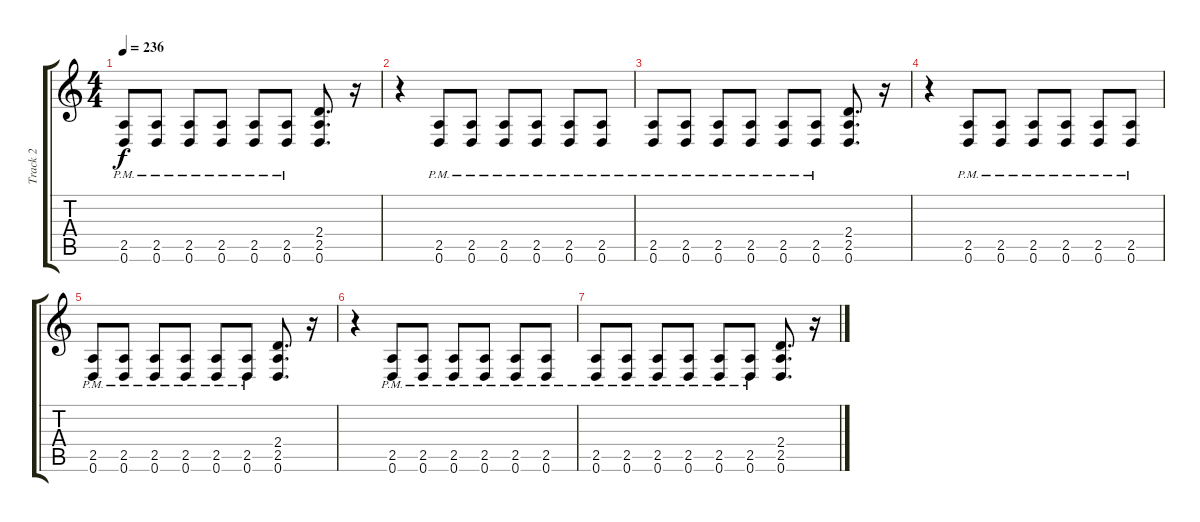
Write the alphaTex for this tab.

\track ("Track 2" "Track 2") {instrument distortionguitar}
\staff {score tabs}
\tuning (D4 A3 F3 C3 G2 D2) {hide}
\ts (4 4)
\tempo 236
\clef g2
\ks c
(2.5{pm} 0.6{pm}).8{dy f} (2.5{pm} 0.6{pm}).8 (2.5{pm} 0.6{pm}).8 (2.5{pm} 0.6{pm}).8 (2.5{pm} 0.6{pm}).8 (2.5{pm} 0.6{pm}).8 (2.4 2.5 0.6).8{d} r.16 |
r.4 (2.5{pm} 0.6{pm}).8 (2.5{pm} 0.6{pm}).8 (2.5{pm} 0.6{pm}).8 (2.5{pm} 0.6{pm}).8 (2.5{pm} 0.6{pm}).8 (2.5{pm} 0.6{pm}).8 |
(2.5{pm} 0.6{pm}).8 (2.5{pm} 0.6{pm}).8 (2.5{pm} 0.6{pm}).8 (2.5{pm} 0.6{pm}).8 (2.5{pm} 0.6{pm}).8 (2.5{pm} 0.6{pm}).8 (2.4 2.5 0.6).8{d} r.16 |
r.4 (2.5{pm} 0.6{pm}).8 (2.5{pm} 0.6{pm}).8 (2.5{pm} 0.6{pm}).8 (2.5{pm} 0.6{pm}).8 (2.5{pm} 0.6{pm}).8 (2.5{pm} 0.6{pm}).8 |
(2.5{pm} 0.6{pm}).8 (2.5{pm} 0.6{pm}).8 (2.5{pm} 0.6{pm}).8 (2.5{pm} 0.6{pm}).8 (2.5{pm} 0.6{pm}).8 (2.5{pm} 0.6{pm}).8 (2.4 2.5 0.6).8{d} r.16 |
r.4 (2.5{pm} 0.6{pm}).8 (2.5{pm} 0.6{pm}).8 (2.5{pm} 0.6{pm}).8 (2.5{pm} 0.6{pm}).8 (2.5{pm} 0.6{pm}).8 (2.5{pm} 0.6{pm}).8 |
(2.5{pm} 0.6{pm}).8 (2.5{pm} 0.6{pm}).8 (2.5{pm} 0.6{pm}).8 (2.5{pm} 0.6{pm}).8 (2.5{pm} 0.6{pm}).8 (2.5{pm} 0.6{pm}).8 (2.4 2.5 0.6).8{d} r.16
